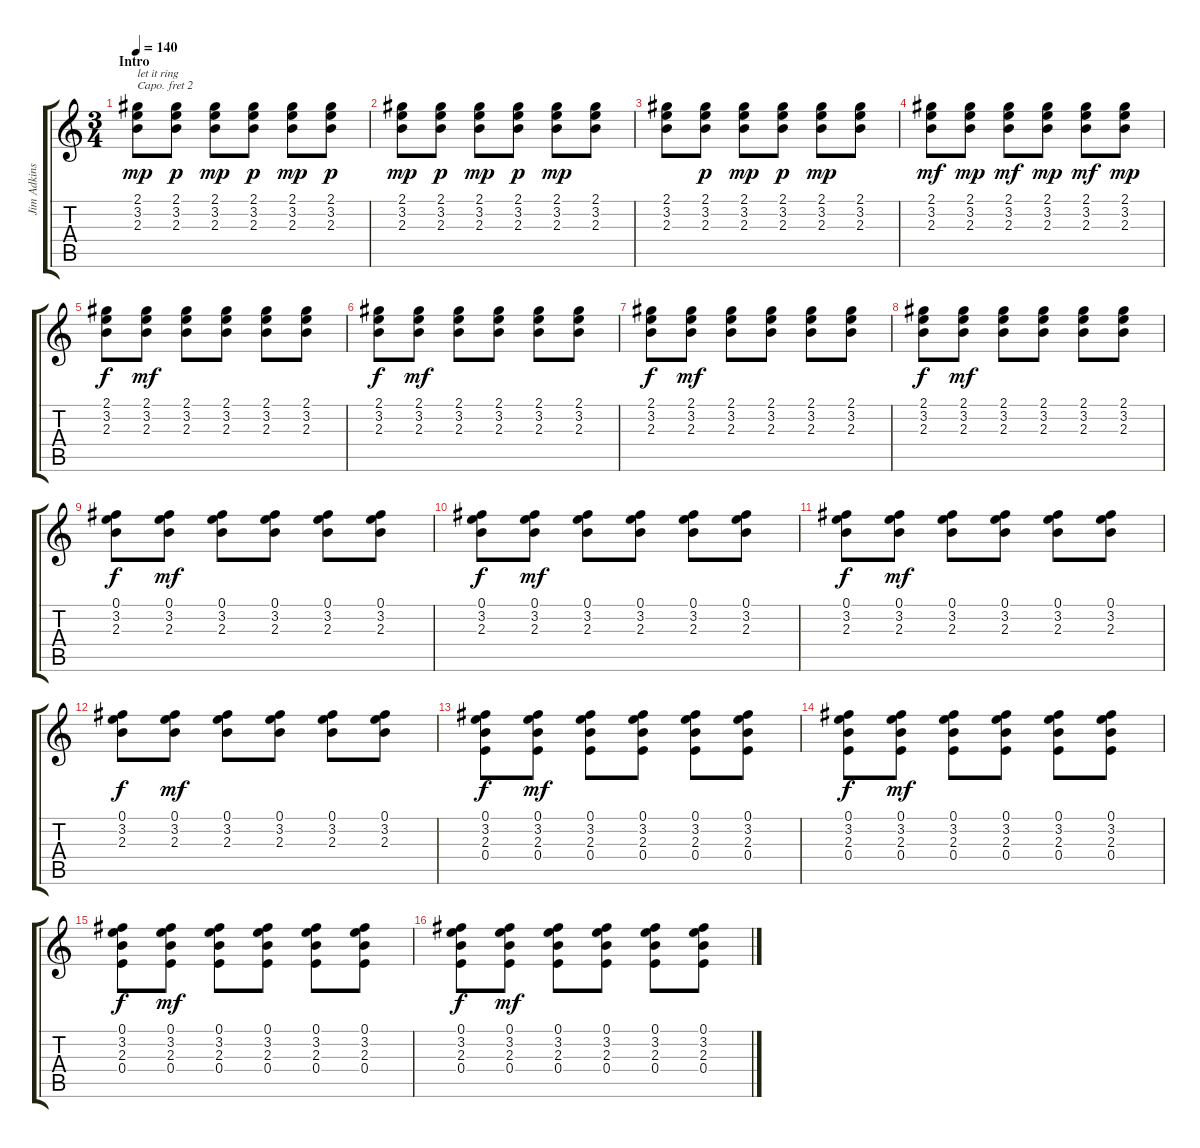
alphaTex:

\track ("Jim Adkins - Guitar I" "Jim Adkins") {instrument acousticguitarsteel}
\staff {score tabs}
\capo 2
\tuning (E4 B3 G3 D3 A2 E2) {hide}
\ts (3 4)
\section ("" "Intro")
\tempo 140
\clef g2
\ks c
(2.1 3.2 2.3).8{txt "let it ring" dy mp instrument acousticguitarsteel} (2.1 3.2 2.3).8{dy p} (2.1 3.2 2.3).8{dy mp} (2.1 3.2 2.3).8{dy p} (2.1 3.2 2.3).8{dy mp} (2.1 3.2 2.3).8{dy p} |
(2.1 3.2 2.3).8{dy mp} (2.1 3.2 2.3).8{dy p} (2.1 3.2 2.3).8{dy mp} (2.1 3.2 2.3).8{dy p} (2.1 3.2 2.3).8{dy mp} (2.1 3.2 2.3).8 |
(2.1 3.2 2.3).8 (2.1 3.2 2.3).8{dy p} (2.1 3.2 2.3).8{dy mp} (2.1 3.2 2.3).8{dy p} (2.1 3.2 2.3).8{dy mp} (2.1 3.2 2.3).8 |
(2.1 3.2 2.3).8{dy mf} (2.1 3.2 2.3).8{dy mp} (2.1 3.2 2.3).8{dy mf} (2.1 3.2 2.3).8{dy mp} (2.1 3.2 2.3).8{dy mf} (2.1 3.2 2.3).8{dy mp} |
(2.1 3.2 2.3).8{dy f} (2.1 3.2 2.3).8{dy mf} (2.1 3.2 2.3).8 (2.1 3.2 2.3).8 (2.1 3.2 2.3).8 (2.1 3.2 2.3).8 |
(2.1 3.2 2.3).8{dy f} (2.1 3.2 2.3).8{dy mf} (2.1 3.2 2.3).8 (2.1 3.2 2.3).8 (2.1 3.2 2.3).8 (2.1 3.2 2.3).8 |
(2.1 3.2 2.3).8{dy f} (2.1 3.2 2.3).8{dy mf} (2.1 3.2 2.3).8 (2.1 3.2 2.3).8 (2.1 3.2 2.3).8 (2.1 3.2 2.3).8 |
(2.1 3.2 2.3).8{dy f} (2.1 3.2 2.3).8{dy mf} (2.1 3.2 2.3).8 (2.1 3.2 2.3).8 (2.1 3.2 2.3).8 (2.1 3.2 2.3).8 |
(0.1 3.2 2.3).8{dy f} (0.1 3.2 2.3).8{dy mf} (0.1 3.2 2.3).8 (0.1 3.2 2.3).8 (0.1 3.2 2.3).8 (0.1 3.2 2.3).8 |
(0.1 3.2 2.3).8{dy f} (0.1 3.2 2.3).8{dy mf} (0.1 3.2 2.3).8 (0.1 3.2 2.3).8 (0.1 3.2 2.3).8 (0.1 3.2 2.3).8 |
(0.1 3.2 2.3).8{dy f} (0.1 3.2 2.3).8{dy mf} (0.1 3.2 2.3).8 (0.1 3.2 2.3).8 (0.1 3.2 2.3).8 (0.1 3.2 2.3).8 |
(0.1 3.2 2.3).8{dy f} (0.1 3.2 2.3).8{dy mf} (0.1 3.2 2.3).8 (0.1 3.2 2.3).8 (0.1 3.2 2.3).8 (0.1 3.2 2.3).8 |
(0.1 3.2 2.3 0.4).8{dy f} (0.1 3.2 2.3 0.4).8{dy mf} (0.1 3.2 2.3 0.4).8 (0.1 3.2 2.3 0.4).8 (0.1 3.2 2.3 0.4).8 (0.1 3.2 2.3 0.4).8 |
(0.1 3.2 2.3 0.4).8{dy f} (0.1 3.2 2.3 0.4).8{dy mf} (0.1 3.2 2.3 0.4).8 (0.1 3.2 2.3 0.4).8 (0.1 3.2 2.3 0.4).8 (0.1 3.2 2.3 0.4).8 |
(0.1 3.2 2.3 0.4).8{dy f} (0.1 3.2 2.3 0.4).8{dy mf} (0.1 3.2 2.3 0.4).8 (0.1 3.2 2.3 0.4).8 (0.1 3.2 2.3 0.4).8 (0.1 3.2 2.3 0.4).8 |
(0.1 3.2 2.3 0.4).8{dy f} (0.1 3.2 2.3 0.4).8{dy mf} (0.1 3.2 2.3 0.4).8 (0.1 3.2 2.3 0.4).8 (0.1 3.2 2.3 0.4).8 (0.1 3.2 2.3 0.4).8
